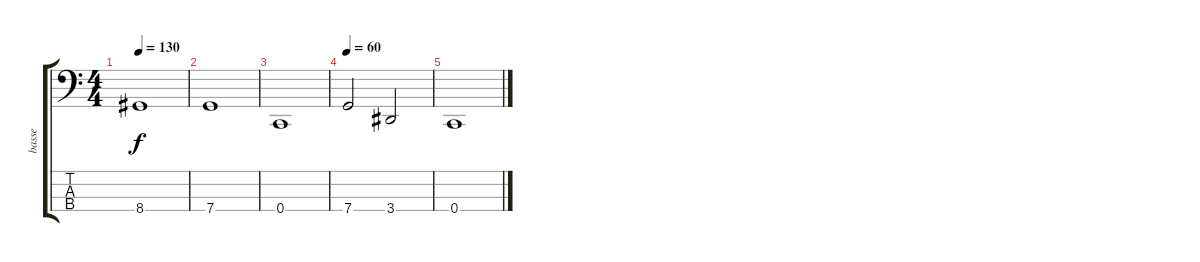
\track ("basse" "basse") {instrument electricbasspick}
\staff {score tabs}
\tuning (F2 C2 G1 C1) {hide}
\ts (4 4)
\tempo 130
\clef f4
\ks c
8.4.1{dy f} |
7.4.1 |
0.4.1 |
\tempo 60
7.4.2 3.4.2 |
0.4.1
